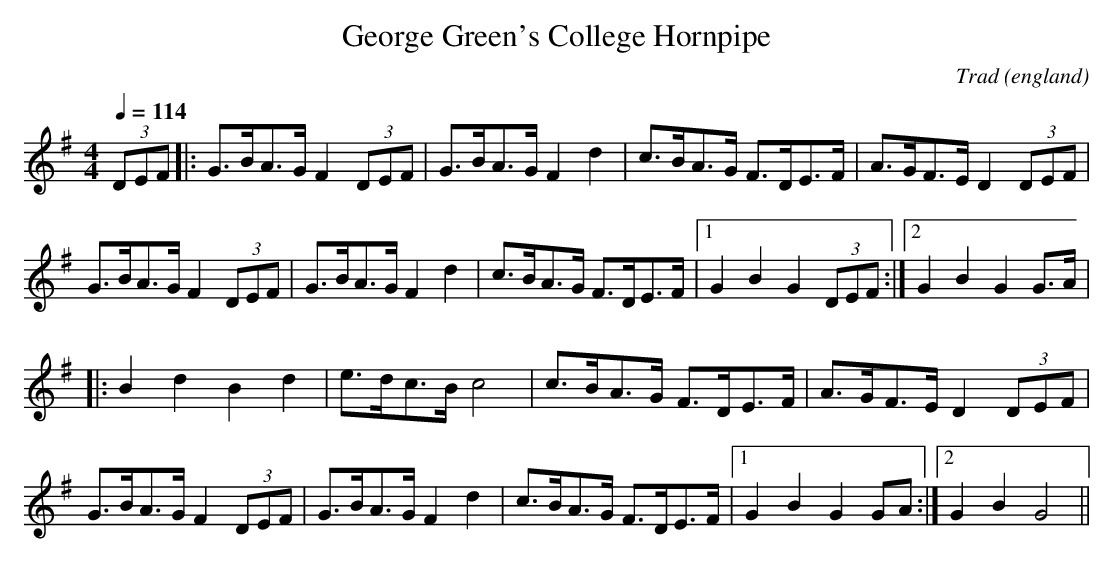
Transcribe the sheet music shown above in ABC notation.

X:1
T:George Green's College Hornpipe
O:england
M:4/4
L:1/8
Q:1/4=114
C:Trad
K:G
(3DEF|: G>BA>G F2 (3DEF|G>BA>G F2d2|c>BA>G F>DE>F|A>GF>E D2 (3DEF|
G>BA>G F2 (3DEF|G>BA>G F2d2|c>BA>G F>DE>F|1 G2 B2 G2 (3DEF \
:|2 G2B2 G2 G>A|
|: B2d2 B2d2|e>dc>B c4|c>BA>G F>DE>F|A>GF>E D2 (3DEF|
G>BA>G F2 (3DEF |G>BA>G F2d2|c>BA>G F>DE>F|1 G2B2 G2 GA :|2 G2 B2 G4||
